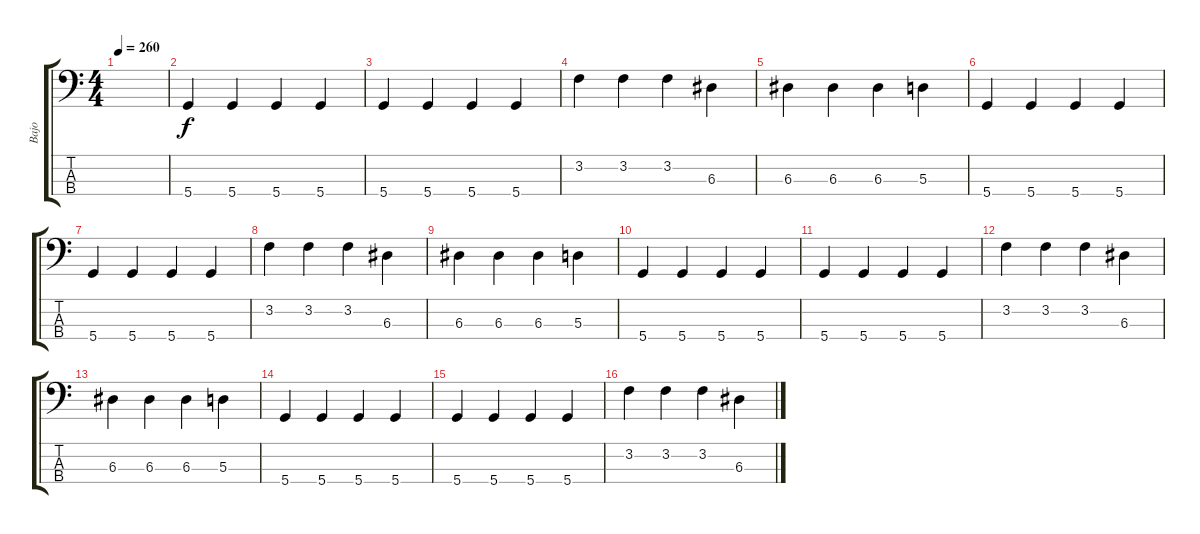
\track ("Bajo" "Bajo") {instrument electricbasspick}
\staff {score tabs}
\tuning (G2 D2 A1 D1) {hide}
\ts (4 4)
\tempo 260
\clef f4
\ks c
|
5.4.4 5.4.4 5.4.4 5.4.4 |
5.4.4 5.4.4 5.4.4 5.4.4 |
3.2.4 3.2.4 3.2.4 6.3.4 |
6.3.4 6.3.4 6.3.4 5.3.4 |
5.4.4 5.4.4 5.4.4 5.4.4 |
5.4.4 5.4.4 5.4.4 5.4.4 |
3.2.4 3.2.4 3.2.4 6.3.4 |
6.3.4 6.3.4 6.3.4 5.3.4 |
5.4.4 5.4.4 5.4.4 5.4.4 |
5.4.4 5.4.4 5.4.4 5.4.4 |
3.2.4 3.2.4 3.2.4 6.3.4 |
6.3.4 6.3.4 6.3.4 5.3.4 |
5.4.4 5.4.4 5.4.4 5.4.4 |
5.4.4 5.4.4 5.4.4 5.4.4 |
3.2.4 3.2.4 3.2.4 6.3.4
